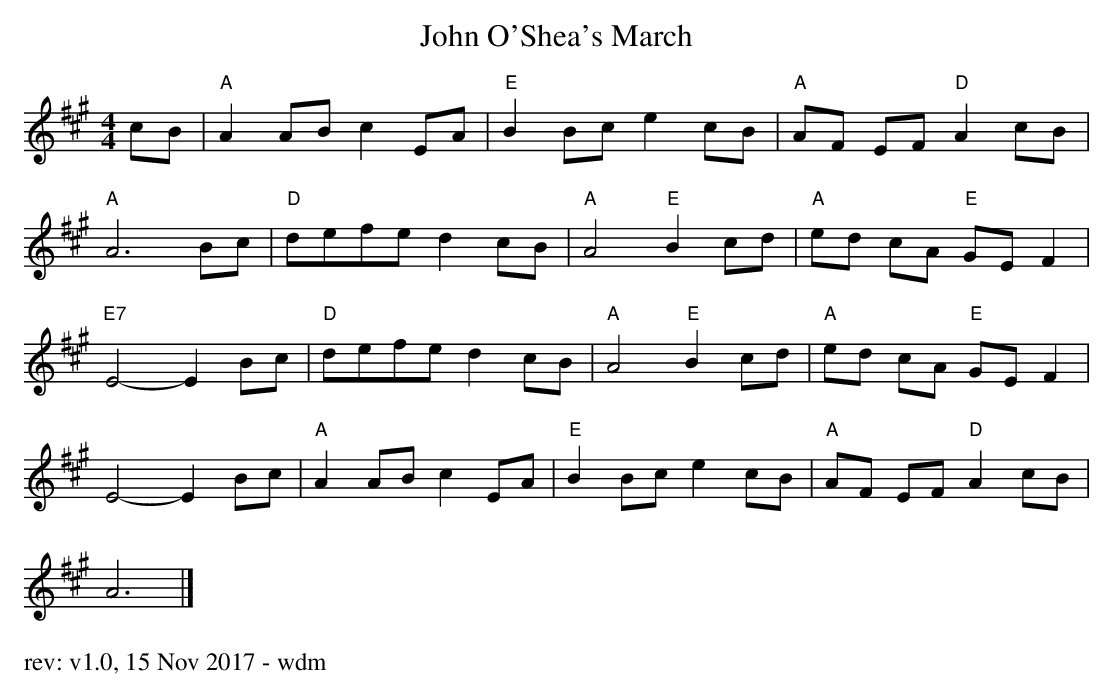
X:1
T: John O'Shea's March
M: 4/4
L: 1/8
K: Amaj
cB |\
"A"A2 AB c2 EA | "E"B2 Bc e2 cB | "A"AF EF "D"A2 cB |
"A"A6 Bc | "D"defe d2 cB | "A"A4 "E"B2 cd | "A"ed cA "E"GE F2 |
"E7"E4- E2 Bc | "D"defe d2 cB | "A"A4 "E"B2 cd | "A"ed cA "E"GE F2 |
E4- E2 Bc | "A"A2 AB c2 EA | "E"B2 Bc e2 cB | "A"AF EF "D"A2 cB |
A6 |]
